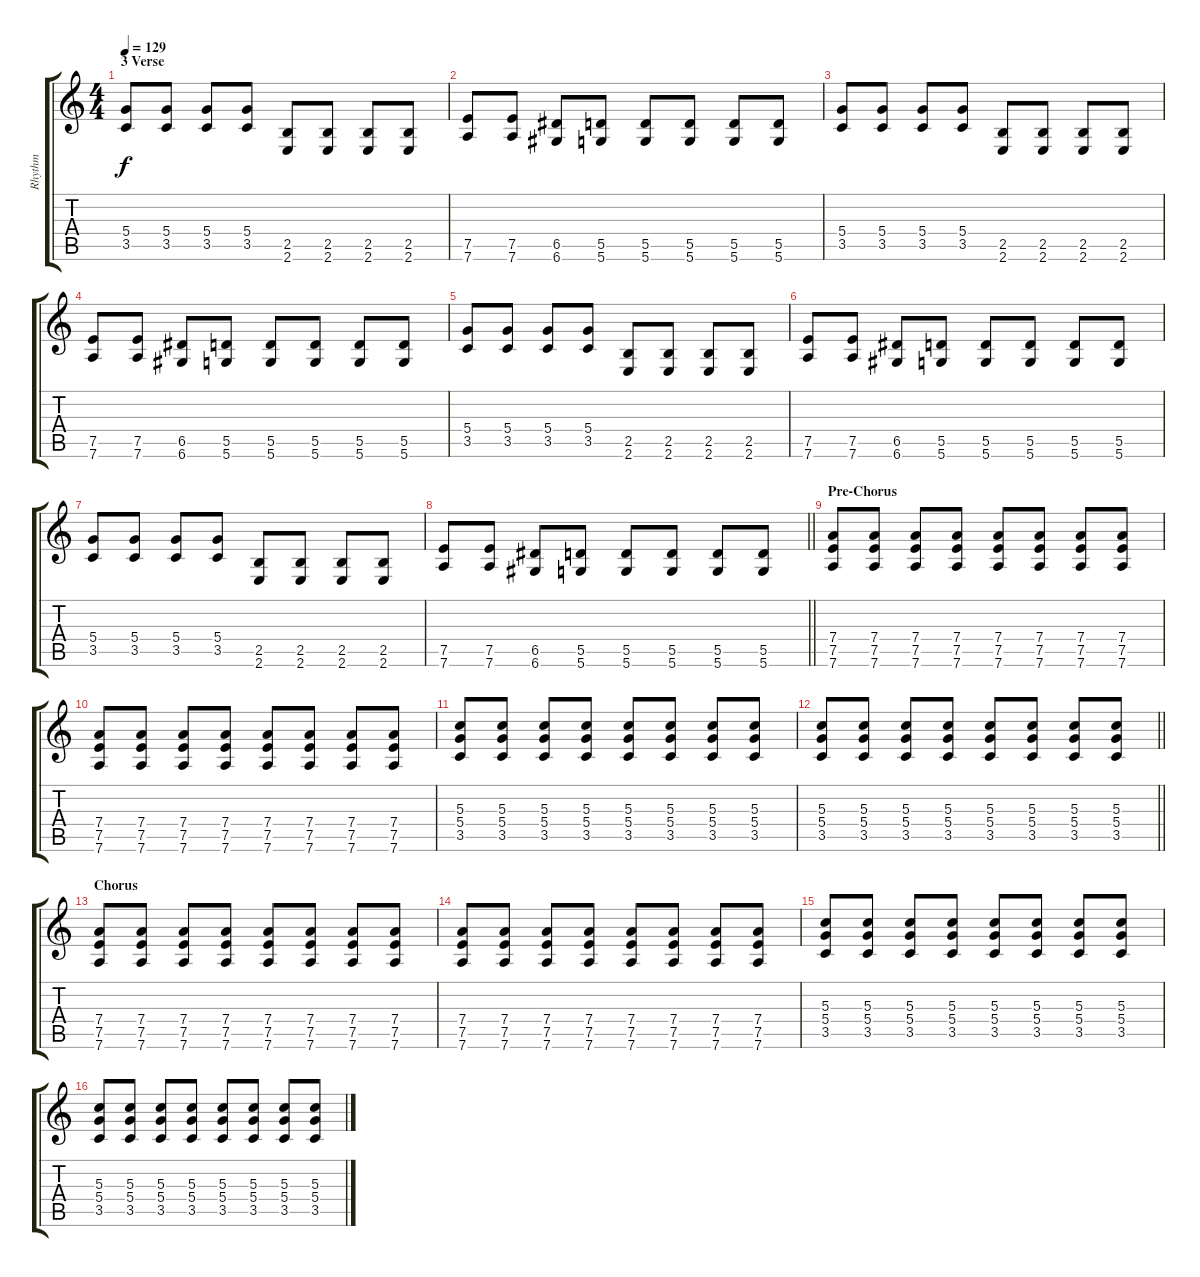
\track ("Rhythm" "Rhythm") {instrument distortionguitar}
\staff {score tabs}
\tuning (E4 B3 G3 D3 A2 D2) {hide}
\ts (4 4)
\section ("" "3 Verse")
\tempo 129
\clef g2
\ks c
(5.4 3.5).8{dy f volume 14} (5.4 3.5).8 (5.4 3.5).8 (5.4 3.5).8 (2.5 2.6).8 (2.5 2.6).8 (2.5 2.6).8 (2.5 2.6).8 |
(7.5 7.6).8 (7.5 7.6).8 (6.5 6.6).8 (5.5 5.6).8 (5.5 5.6).8 (5.5 5.6).8 (5.5 5.6).8 (5.5 5.6).8 |
(5.4 3.5).8{volume 14} (5.4 3.5).8 (5.4 3.5).8 (5.4 3.5).8 (2.5 2.6).8 (2.5 2.6).8 (2.5 2.6).8 (2.5 2.6).8 |
(7.5 7.6).8 (7.5 7.6).8 (6.5 6.6).8 (5.5 5.6).8 (5.5 5.6).8 (5.5 5.6).8 (5.5 5.6).8 (5.5 5.6).8 |
(5.4 3.5).8{volume 14} (5.4 3.5).8 (5.4 3.5).8 (5.4 3.5).8 (2.5 2.6).8 (2.5 2.6).8 (2.5 2.6).8 (2.5 2.6).8 |
(7.5 7.6).8 (7.5 7.6).8 (6.5 6.6).8 (5.5 5.6).8 (5.5 5.6).8 (5.5 5.6).8 (5.5 5.6).8 (5.5 5.6).8 |
(5.4 3.5).8{volume 14} (5.4 3.5).8 (5.4 3.5).8 (5.4 3.5).8 (2.5 2.6).8 (2.5 2.6).8 (2.5 2.6).8 (2.5 2.6).8 |
\barLineRight lightlight
(7.5 7.6).8 (7.5 7.6).8 (6.5 6.6).8 (5.5 5.6).8 (5.5 5.6).8 (5.5 5.6).8 (5.5 5.6).8 (5.5 5.6).8 |
\section ("" "Pre-Chorus")
(7.4 7.5 7.6).8{volume 16} (7.4 7.5 7.6).8 (7.4 7.5 7.6).8 (7.4 7.5 7.6).8 (7.4 7.5 7.6).8 (7.4 7.5 7.6).8 (7.4 7.5 7.6).8 (7.4 7.5 7.6).8 |
(7.4 7.5 7.6).8 (7.4 7.5 7.6).8 (7.4 7.5 7.6).8 (7.4 7.5 7.6).8 (7.4 7.5 7.6).8 (7.4 7.5 7.6).8 (7.4 7.5 7.6).8 (7.4 7.5 7.6).8 |
(5.3 5.4 3.5).8 (5.3 5.4 3.5).8 (5.3 5.4 3.5).8 (5.3 5.4 3.5).8 (5.3 5.4 3.5).8 (5.3 5.4 3.5).8 (5.3 5.4 3.5).8 (5.3 5.4 3.5).8 |
\barLineRight lightlight
(5.3 5.4 3.5).8 (5.3 5.4 3.5).8 (5.3 5.4 3.5).8 (5.3 5.4 3.5).8 (5.3 5.4 3.5).8 (5.3 5.4 3.5).8 (5.3 5.4 3.5).8 (5.3 5.4 3.5).8 |
\section ("" "Chorus")
(7.4 7.5 7.6).8{volume 16} (7.4 7.5 7.6).8 (7.4 7.5 7.6).8 (7.4 7.5 7.6).8 (7.4 7.5 7.6).8 (7.4 7.5 7.6).8 (7.4 7.5 7.6).8 (7.4 7.5 7.6).8 |
(7.4 7.5 7.6).8 (7.4 7.5 7.6).8 (7.4 7.5 7.6).8 (7.4 7.5 7.6).8 (7.4 7.5 7.6).8 (7.4 7.5 7.6).8 (7.4 7.5 7.6).8 (7.4 7.5 7.6).8 |
(5.3 5.4 3.5).8 (5.3 5.4 3.5).8 (5.3 5.4 3.5).8 (5.3 5.4 3.5).8 (5.3 5.4 3.5).8 (5.3 5.4 3.5).8 (5.3 5.4 3.5).8 (5.3 5.4 3.5).8 |
(5.3 5.4 3.5).8 (5.3 5.4 3.5).8 (5.3 5.4 3.5).8 (5.3 5.4 3.5).8 (5.3 5.4 3.5).8 (5.3 5.4 3.5).8 (5.3 5.4 3.5).8 (5.3 5.4 3.5).8
